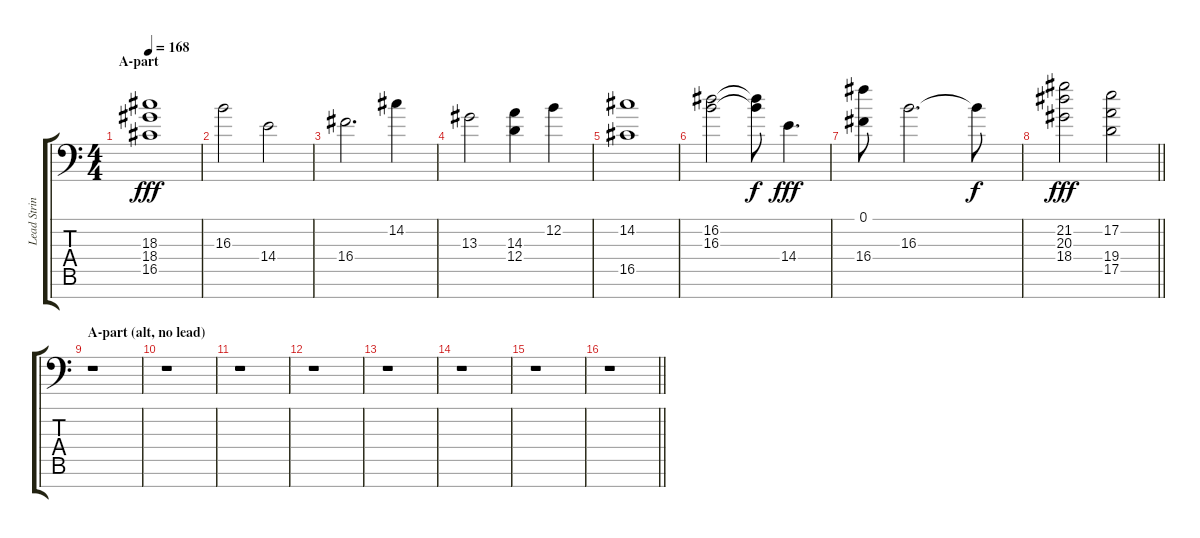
\track ("Lead String" "Lead Strin") {instrument synthstrings1}
\staff {score tabs}
\tuning (Gb5 B3 G3 D3 A2 E2 C-1) {hide}
\ts (4 4)
\section ("" "A-part")
\tempo 168
\clef f4
\ks c
(18.3 18.4 16.5).1{dy fff} |
16.3.2 14.4.2 |
16.4.2{d} 14.2.4 |
13.3.2 (14.3 12.4).4 12.2.4 |
(14.2 16.5).1 |
(16.2 16.3).2 (16.2{t} 16.3{t}).8{dy f} 14.4.4{d dy fff} |
(0.1 16.4).8 16.3.2{d} 16.3{t}.8{dy f} |
\barLineRight lightlight
(21.2 20.3 18.4).2{dy fff} (17.2 19.4 17.5).2 |
\section ("" "A-part (alt, no lead)")
r.1 |
r.1 |
r.1 |
r.1 |
r.1 |
r.1 |
r.1 |
\barLineRight lightlight
r.1
